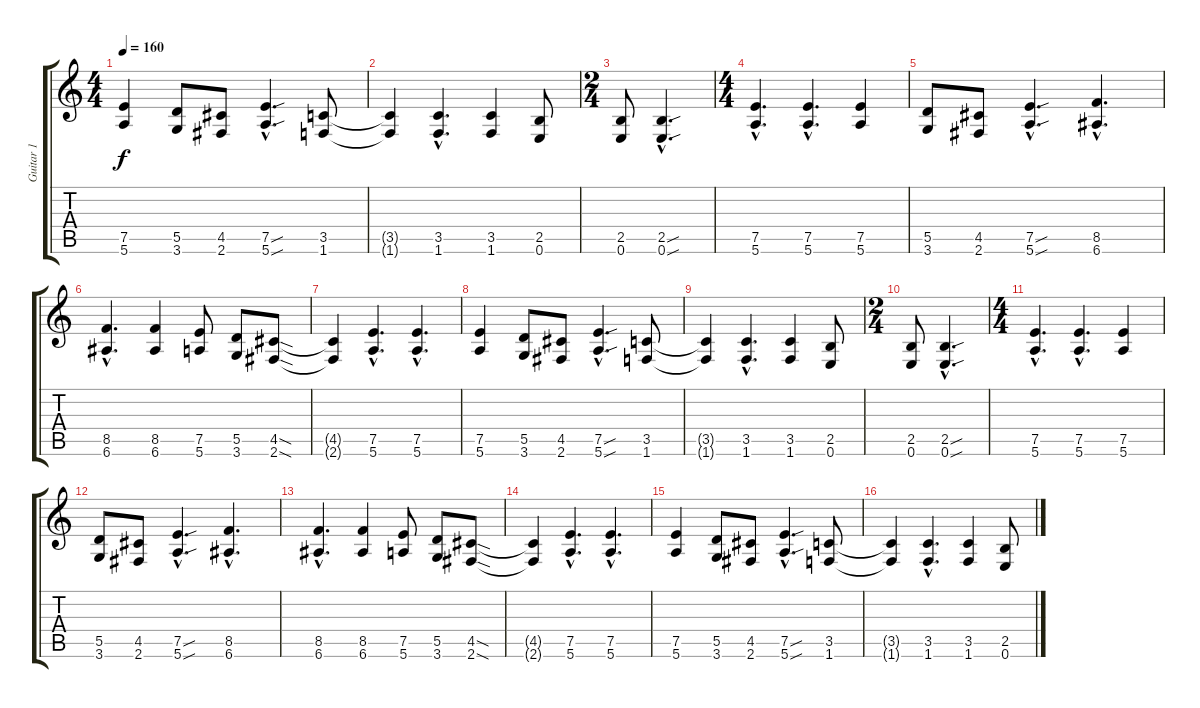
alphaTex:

\track ("Guitar 1" "Guitar 1") {instrument distortionguitar}
\staff {score tabs}
\tuning (E4 B3 G3 D3 A2 E2) {hide}
\ts (4 4)
\tempo 160
\clef g2
\ks c
(7.5 5.6).4{dy f} (5.5 3.6).8 (4.5 2.6).8 (7.5{sou hac} 5.6{sou hac}).4{d} (3.5 1.6).8 |
(3.5{t} 1.6{t}).4 (3.5{hac} 1.6{hac}).4{d} (3.5 1.6).4 (2.5 0.6).8 |
\ts (2 4)
(2.5 0.6).8 (2.5{sou hac} 0.6{sou hac}).4{d} |
\ts (4 4)
(7.5{hac} 5.6{hac}).4{d} (7.5{hac} 5.6{hac}).4{d} (7.5 5.6).4 |
(5.5 3.6).8 (4.5 2.6).8 (7.5{sou hac} 5.6{sou hac}).4{d} (8.5{hac} 6.6{hac}).4{d} |
(8.5{hac} 6.6{hac}).4{d} (8.5 6.6).4 (7.5 5.6).8 (5.5 3.6).8 (4.5{sod} 2.6{sod}).8 |
(4.5{t} 2.6{t}).4 (7.5{hac} 5.6{hac}).4{d} (7.5{hac} 5.6{hac}).4{d} |
(7.5 5.6).4 (5.5 3.6).8 (4.5 2.6).8 (7.5{sou hac} 5.6{sou hac}).4{d} (3.5 1.6).8 |
(3.5{t} 1.6{t}).4 (3.5{hac} 1.6{hac}).4{d} (3.5 1.6).4 (2.5 0.6).8 |
\ts (2 4)
(2.5 0.6).8 (2.5{sou hac} 0.6{sou hac}).4{d} |
\ts (4 4)
(7.5{hac} 5.6{hac}).4{d} (7.5{hac} 5.6{hac}).4{d} (7.5 5.6).4 |
(5.5 3.6).8 (4.5 2.6).8 (7.5{sou hac} 5.6{sou hac}).4{d} (8.5{hac} 6.6{hac}).4{d} |
(8.5{hac} 6.6{hac}).4{d} (8.5 6.6).4 (7.5 5.6).8 (5.5 3.6).8 (4.5{sod} 2.6{sod}).8 |
(4.5{t} 2.6{t}).4 (7.5{hac} 5.6{hac}).4{d} (7.5{hac} 5.6{hac}).4{d} |
(7.5 5.6).4 (5.5 3.6).8 (4.5 2.6).8 (7.5{sou hac} 5.6{sou hac}).4{d} (3.5 1.6).8 |
(3.5{t} 1.6{t}).4 (3.5{hac} 1.6{hac}).4{d} (3.5 1.6).4 (2.5 0.6).8
